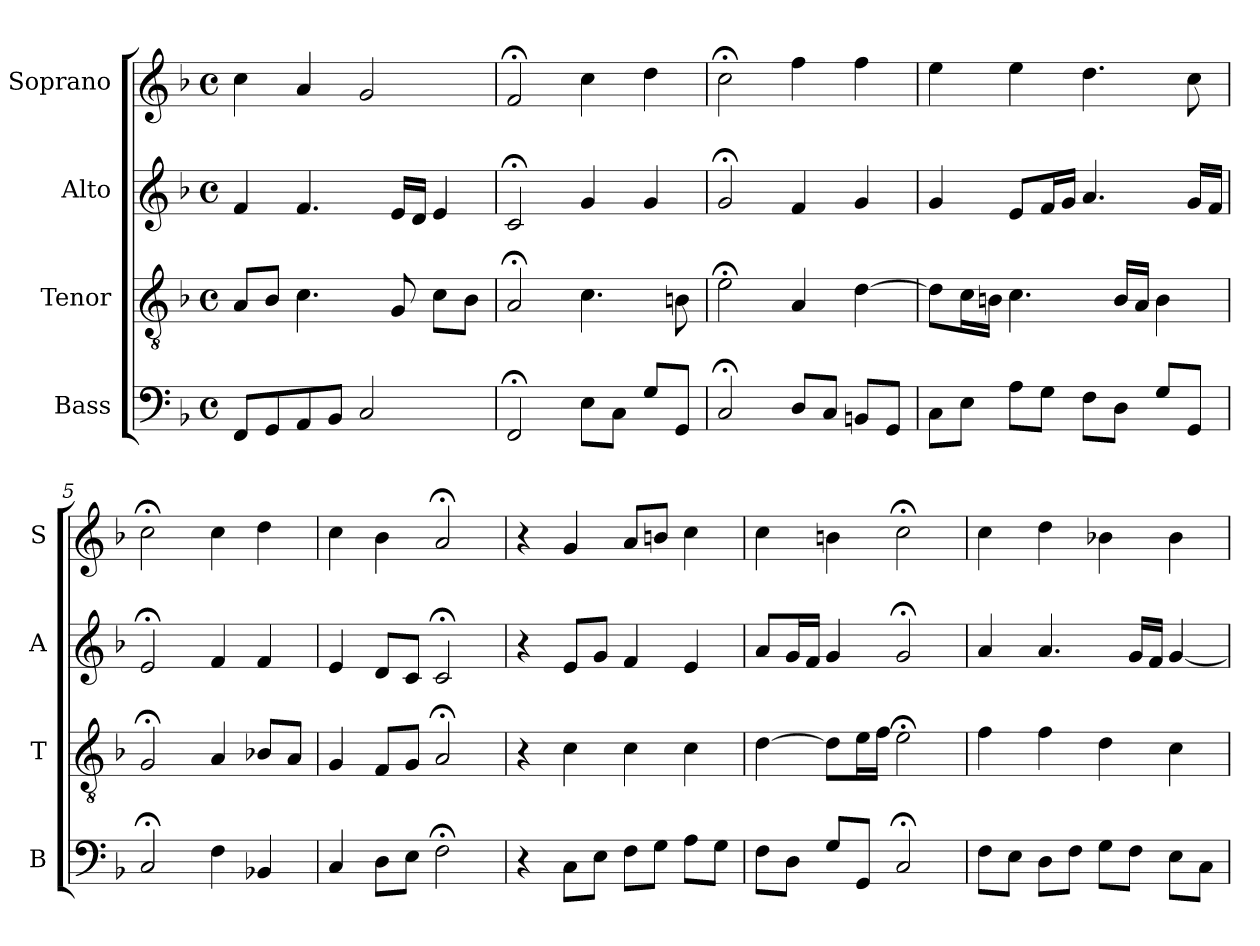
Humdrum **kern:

**kern	**kern	**kern	**kern
*part4	*part3	*part2	*part1
*staff4	*staff3	*staff2	*staff1
*I"Bass	*I"Tenor	*I"Alto	*I"Soprano
*I'B	*I'T	*I'A	*I'S
*clefF4	*clefGv2	*clefG2	*clefG2
*k[b-]	*k[b-]	*k[b-]	*k[b-]
*F:	*F:	*F:	*F:
*M4/4	*M4/4	*M4/4	*M4/4
*met(c)	*met(c)	*met(c)	*met(c)
*MM100	*MM100	*MM100	*MM100
=1	=1	=1	=1
8FFL	8AL	4f	4cc
8GG	8B-J	.	.
8AA	4.c	4.f	4a
8BB-J	.	.	.
2C	.	.	2g
.	8G	16eLL	.
.	.	16dJJ	.
.	8cL	4e	.
.	8B-J	.	.
=2	=2	=2	=2
2FF;<	2A;<i	2c;<i	2f;<
8EL	4.ci	4gi	4cc
8CJ	.	.	.
8GL	.	4g	4dd
8GGJ	8Bn	.	.
=3	=3	=3	=3
2C;<	2e;<	2g;<	2cc;<
8DL	4A	4f	4ff
8CJ	.	.	.
8BBnL	[4d	4g	4ff
8GGJ	.	.	.
=4	=4	=4	=4
8CL	8dL]	4g	4ee
8EJ	16cL	.	.
.	16BnJJ	.	.
8AL	4.c	8eL	4ee
8GJ	.	16fL	.
.	.	16gJJ	.
8FL	.	4.a	4.dd
8DJ	16BLL	.	.
.	16AJJ	.	.
8GL	4B	.	.
8GGJ	.	16gLL	8cc
.	.	16fJJ	.
=5	=5	=5	=5
2C;<	2G;<	2e;<	2cc;<
4F	4A	4f	4cc
4BB-X	8B-XL	4f	4dd
.	8AJ	.	.
=6	=6	=6	=6
4C	4G	4e	4cc
8DL	8FL	8dL	4b-
8EJ	8GJ	8cJ	.
2F;<	2A;<	2c;<	2a;<
=7	=7	=7	=7
4r	4r	4r	4r
8CL	4c	8eL	4g
8EJ	.	8gJ	.
8FL	4ci	4f	8aL
8GJ	.	.	8bnJ
8AL	4ci	4ei	4cc
8GJ	.	.	.
=8	=8	=8	=8
8FL	[4di	8aiL	4cc
8DJ	.	16gL	.
.	.	16fJJ	.
8GL	8diL]	4g	4bn
8GGJ	16eL	.	.
.	16fJJ	.	.
2C;<	2e;<	2g;<	2cc;<
=9	=9	=9	=9
8FL	4f	4a	4cc
8EJ	.	.	.
8DL	4f	4.a	4dd
8FJ	.	.	.
8GL	4d	.	4b-X
8FJ	.	16gLL	.
.	.	16fJJ	.
8EL	4c	[4g	4b-
8CJ	.	.	.
=	=	=	=
*-	*-	*-	*-
